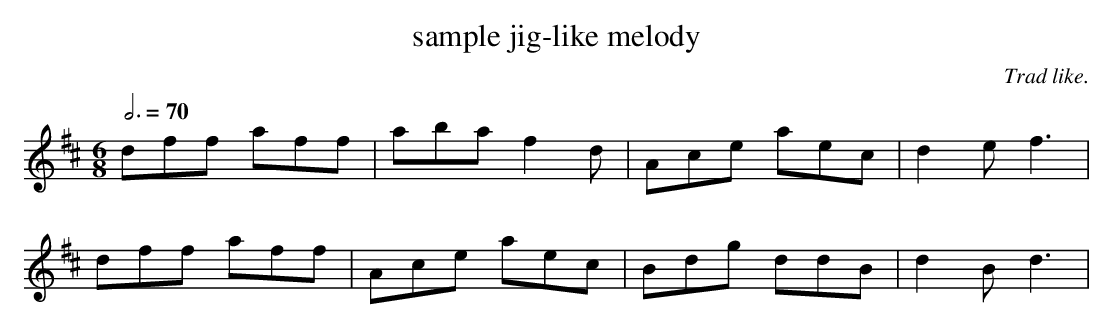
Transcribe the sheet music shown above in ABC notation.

X:1
T:sample jig-like melody
C:Trad like.
M:6/8
K:D
Q:6/8=70
dff aff|aba f2d | Ace aec | d2ef3 |
dff aff| Ace aec| Bdg ddB | d2Bd3 |
